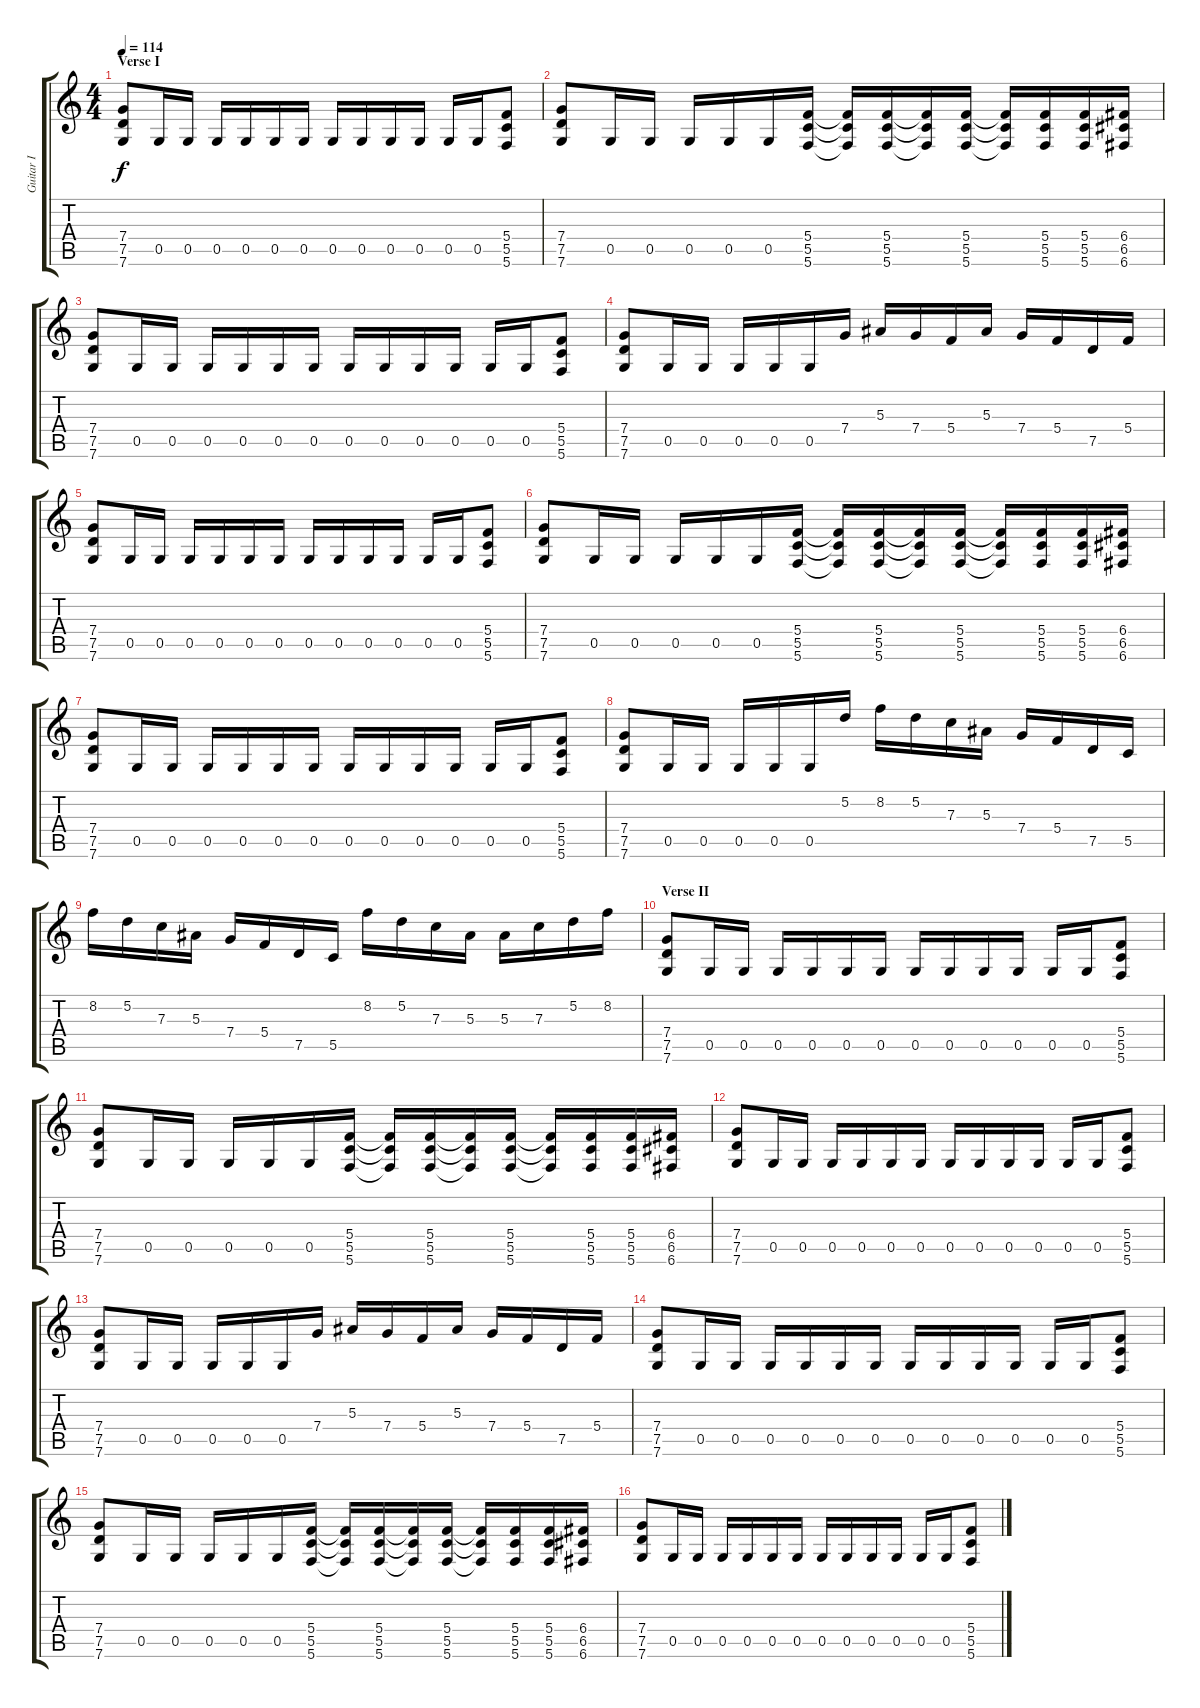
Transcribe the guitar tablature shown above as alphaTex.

\track ("Guitar I" "Guitar I") {instrument overdrivenguitar}
\staff {score tabs}
\tuning (D4 A3 F3 C3 G2 C2) {hide}
\ts (4 4)
\section ("" "Verse I")
\tempo 114
\clef g2
\ks c
(7.4 7.5 7.6).8{dy f} 0.5.16 0.5.16 0.5.16 0.5.16 0.5.16 0.5.16 0.5.16 0.5.16 0.5.16 0.5.16 0.5.16 0.5.16 (5.4 5.5 5.6).8 |
(7.4 7.5 7.6).8 0.5.16 0.5.16 0.5.16 0.5.16 0.5.16 (5.4 5.5 5.6).16 (5.4{t} 5.5{t} 5.6{t}).16 (5.4 5.5 5.6).16 (5.4{t} 5.5{t} 5.6{t}).16 (5.4 5.5 5.6).16 (5.4{t} 5.5{t} 5.6{t}).16 (5.4 5.5 5.6).16 (5.4 5.5 5.6).16 (6.4 6.5 6.6).16 |
(7.4 7.5 7.6).8 0.5.16 0.5.16 0.5.16 0.5.16 0.5.16 0.5.16 0.5.16 0.5.16 0.5.16 0.5.16 0.5.16 0.5.16 (5.4 5.5 5.6).8 |
(7.4 7.5 7.6).8 0.5.16 0.5.16 0.5.16 0.5.16 0.5.16 7.4.16 5.3.16 7.4.16 5.4.16 5.3.16 7.4.16 5.4.16 7.5.16 5.4.16 |
(7.4 7.5 7.6).8 0.5.16 0.5.16 0.5.16 0.5.16 0.5.16 0.5.16 0.5.16 0.5.16 0.5.16 0.5.16 0.5.16 0.5.16 (5.4 5.5 5.6).8 |
(7.4 7.5 7.6).8 0.5.16 0.5.16 0.5.16 0.5.16 0.5.16 (5.4 5.5 5.6).16 (5.4{t} 5.5{t} 5.6{t}).16 (5.4 5.5 5.6).16 (5.4{t} 5.5{t} 5.6{t}).16 (5.4 5.5 5.6).16 (5.4{t} 5.5{t} 5.6{t}).16 (5.4 5.5 5.6).16 (5.4 5.5 5.6).16 (6.4 6.5 6.6).16 |
(7.4 7.5 7.6).8 0.5.16 0.5.16 0.5.16 0.5.16 0.5.16 0.5.16 0.5.16 0.5.16 0.5.16 0.5.16 0.5.16 0.5.16 (5.4 5.5 5.6).8 |
(7.4 7.5 7.6).8 0.5.16 0.5.16 0.5.16 0.5.16 0.5.16 5.2.16 8.2.16 5.2.16 7.3.16 5.3.16 7.4.16 5.4.16 7.5.16 5.5.16 |
8.2.16 5.2.16 7.3.16 5.3.16 7.4.16 5.4.16 7.5.16 5.5.16 8.2.16 5.2.16 7.3.16 5.3.16 5.3.16 7.3.16 5.2.16 8.2.16 |
\section ("" "Verse II")
(7.4 7.5 7.6).8 0.5.16 0.5.16 0.5.16 0.5.16 0.5.16 0.5.16 0.5.16 0.5.16 0.5.16 0.5.16 0.5.16 0.5.16 (5.4 5.5 5.6).8 |
(7.4 7.5 7.6).8 0.5.16 0.5.16 0.5.16 0.5.16 0.5.16 (5.4 5.5 5.6).16 (5.4{t} 5.5{t} 5.6{t}).16 (5.4 5.5 5.6).16 (5.4{t} 5.5{t} 5.6{t}).16 (5.4 5.5 5.6).16 (5.4{t} 5.5{t} 5.6{t}).16 (5.4 5.5 5.6).16 (5.4 5.5 5.6).16 (6.4 6.5 6.6).16 |
(7.4 7.5 7.6).8 0.5.16 0.5.16 0.5.16 0.5.16 0.5.16 0.5.16 0.5.16 0.5.16 0.5.16 0.5.16 0.5.16 0.5.16 (5.4 5.5 5.6).8 |
(7.4 7.5 7.6).8 0.5.16 0.5.16 0.5.16 0.5.16 0.5.16 7.4.16 5.3.16 7.4.16 5.4.16 5.3.16 7.4.16 5.4.16 7.5.16 5.4.16 |
(7.4 7.5 7.6).8 0.5.16 0.5.16 0.5.16 0.5.16 0.5.16 0.5.16 0.5.16 0.5.16 0.5.16 0.5.16 0.5.16 0.5.16 (5.4 5.5 5.6).8 |
(7.4 7.5 7.6).8 0.5.16 0.5.16 0.5.16 0.5.16 0.5.16 (5.4 5.5 5.6).16 (5.4{t} 5.5{t} 5.6{t}).16 (5.4 5.5 5.6).16 (5.4{t} 5.5{t} 5.6{t}).16 (5.4 5.5 5.6).16 (5.4{t} 5.5{t} 5.6{t}).16 (5.4 5.5 5.6).16 (5.4 5.5 5.6).16 (6.4 6.5 6.6).16 |
(7.4 7.5 7.6).8 0.5.16 0.5.16 0.5.16 0.5.16 0.5.16 0.5.16 0.5.16 0.5.16 0.5.16 0.5.16 0.5.16 0.5.16 (5.4 5.5 5.6).8
